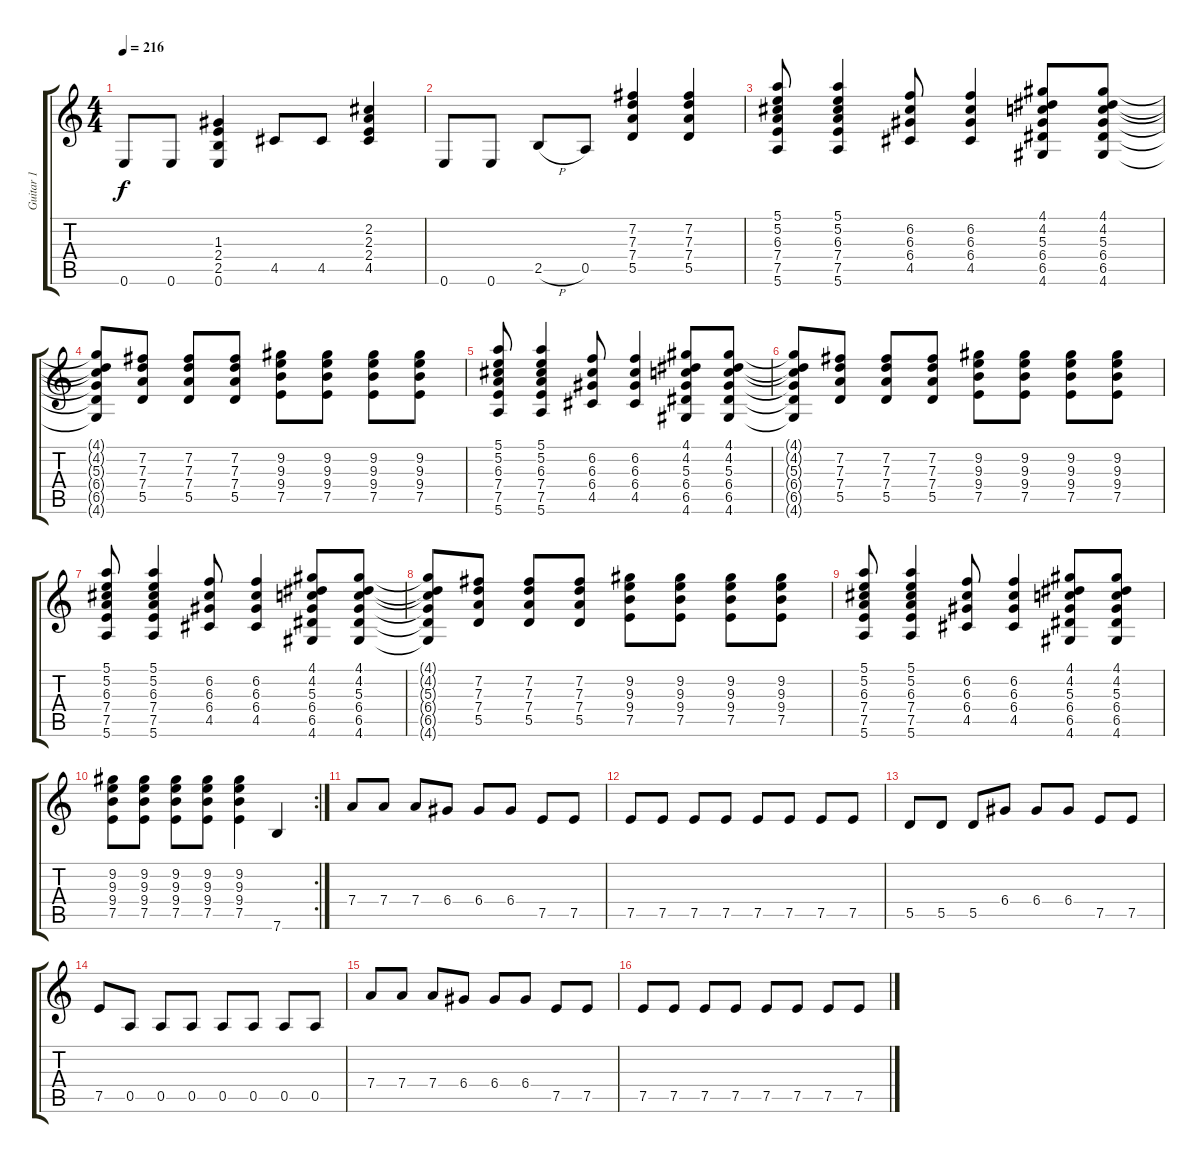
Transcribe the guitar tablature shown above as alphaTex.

\track ("Guitar 1" "Guitar 1") {instrument overdrivenguitar}
\staff {score tabs}
\tuning (E4 B3 G3 D3 A2 E2) {hide}
\ts (4 4)
\tempo 216
\clef g2
\ks c
0.6.8{dy f} 0.6.8 (1.3 2.4 2.5 0.6).4 4.5.8 4.5.8 (2.2 2.3 2.4 4.5).4 |
0.6.8 0.6.8 2.5{h}.8{instrument overdrivenguitar} 0.5.8 (7.2 7.3 7.4 5.5).4 (7.2 7.3 7.4 5.5).4 |
(5.1 5.2 6.3 7.4 7.5 5.6).8 (5.1 5.2 6.3 7.4 7.5 5.6).4 (6.2 6.3 6.4 4.5).8 (6.2 6.3 6.4 4.5).4 (4.1 4.2 5.3 6.4 6.5 4.6).8 (4.1 4.2 5.3 6.4 6.5 4.6).8 |
(4.1{t} 4.2{t} 5.3{t} 6.4{t} 6.5{t} 4.6{t}).8 (7.2 7.3 7.4 5.5).8 (7.2 7.3 7.4 5.5).8 (7.2 7.3 7.4 5.5).8 (9.2 9.3 9.4 7.5).8 (9.2 9.3 9.4 7.5).8 (9.2 9.3 9.4 7.5).8 (9.2 9.3 9.4 7.5).8 |
(5.1 5.2 6.3 7.4 7.5 5.6).8 (5.1 5.2 6.3 7.4 7.5 5.6).4 (6.2 6.3 6.4 4.5).8 (6.2 6.3 6.4 4.5).4 (4.1 4.2 5.3 6.4 6.5 4.6).8 (4.1 4.2 5.3 6.4 6.5 4.6).8 |
(4.1{t} 4.2{t} 5.3{t} 6.4{t} 6.5{t} 4.6{t}).8 (7.2 7.3 7.4 5.5).8 (7.2 7.3 7.4 5.5).8 (7.2 7.3 7.4 5.5).8 (9.2 9.3 9.4 7.5).8 (9.2 9.3 9.4 7.5).8 (9.2 9.3 9.4 7.5).8 (9.2 9.3 9.4 7.5).8 |
(5.1 5.2 6.3 7.4 7.5 5.6).8 (5.1 5.2 6.3 7.4 7.5 5.6).4 (6.2 6.3 6.4 4.5).8 (6.2 6.3 6.4 4.5).4 (4.1 4.2 5.3 6.4 6.5 4.6).8 (4.1 4.2 5.3 6.4 6.5 4.6).8 |
(4.1{t} 4.2{t} 5.3{t} 6.4{t} 6.5{t} 4.6{t}).8 (7.2 7.3 7.4 5.5).8 (7.2 7.3 7.4 5.5).8 (7.2 7.3 7.4 5.5).8 (9.2 9.3 9.4 7.5).8 (9.2 9.3 9.4 7.5).8 (9.2 9.3 9.4 7.5).8 (9.2 9.3 9.4 7.5).8 |
(5.1 5.2 6.3 7.4 7.5 5.6).8 (5.1 5.2 6.3 7.4 7.5 5.6).4 (6.2 6.3 6.4 4.5).8 (6.2 6.3 6.4 4.5).4 (4.1 4.2 5.3 6.4 6.5 4.6).8 (4.1 4.2 5.3 6.4 6.5 4.6).8 |
\rc 2
(9.2 9.3 9.4 7.5).8 (9.2 9.3 9.4 7.5).8 (9.2 9.3 9.4 7.5).8 (9.2 9.3 9.4 7.5).8 (9.2 9.3 9.4 7.5).4 7.6.4 |
7.4.8 7.4.8 7.4.8 6.4.8 6.4.8 6.4.8 7.5.8 7.5.8 |
7.5.8 7.5.8 7.5.8 7.5.8 7.5.8 7.5.8 7.5.8 7.5.8 |
5.5.8 5.5.8 5.5.8 6.4.8 6.4.8 6.4.8 7.5.8 7.5.8 |
7.5.8 0.5.8 0.5.8 0.5.8 0.5.8 0.5.8 0.5.8 0.5.8 |
7.4.8 7.4.8 7.4.8 6.4.8 6.4.8 6.4.8 7.5.8 7.5.8 |
7.5.8 7.5.8 7.5.8 7.5.8 7.5.8 7.5.8 7.5.8 7.5.8
